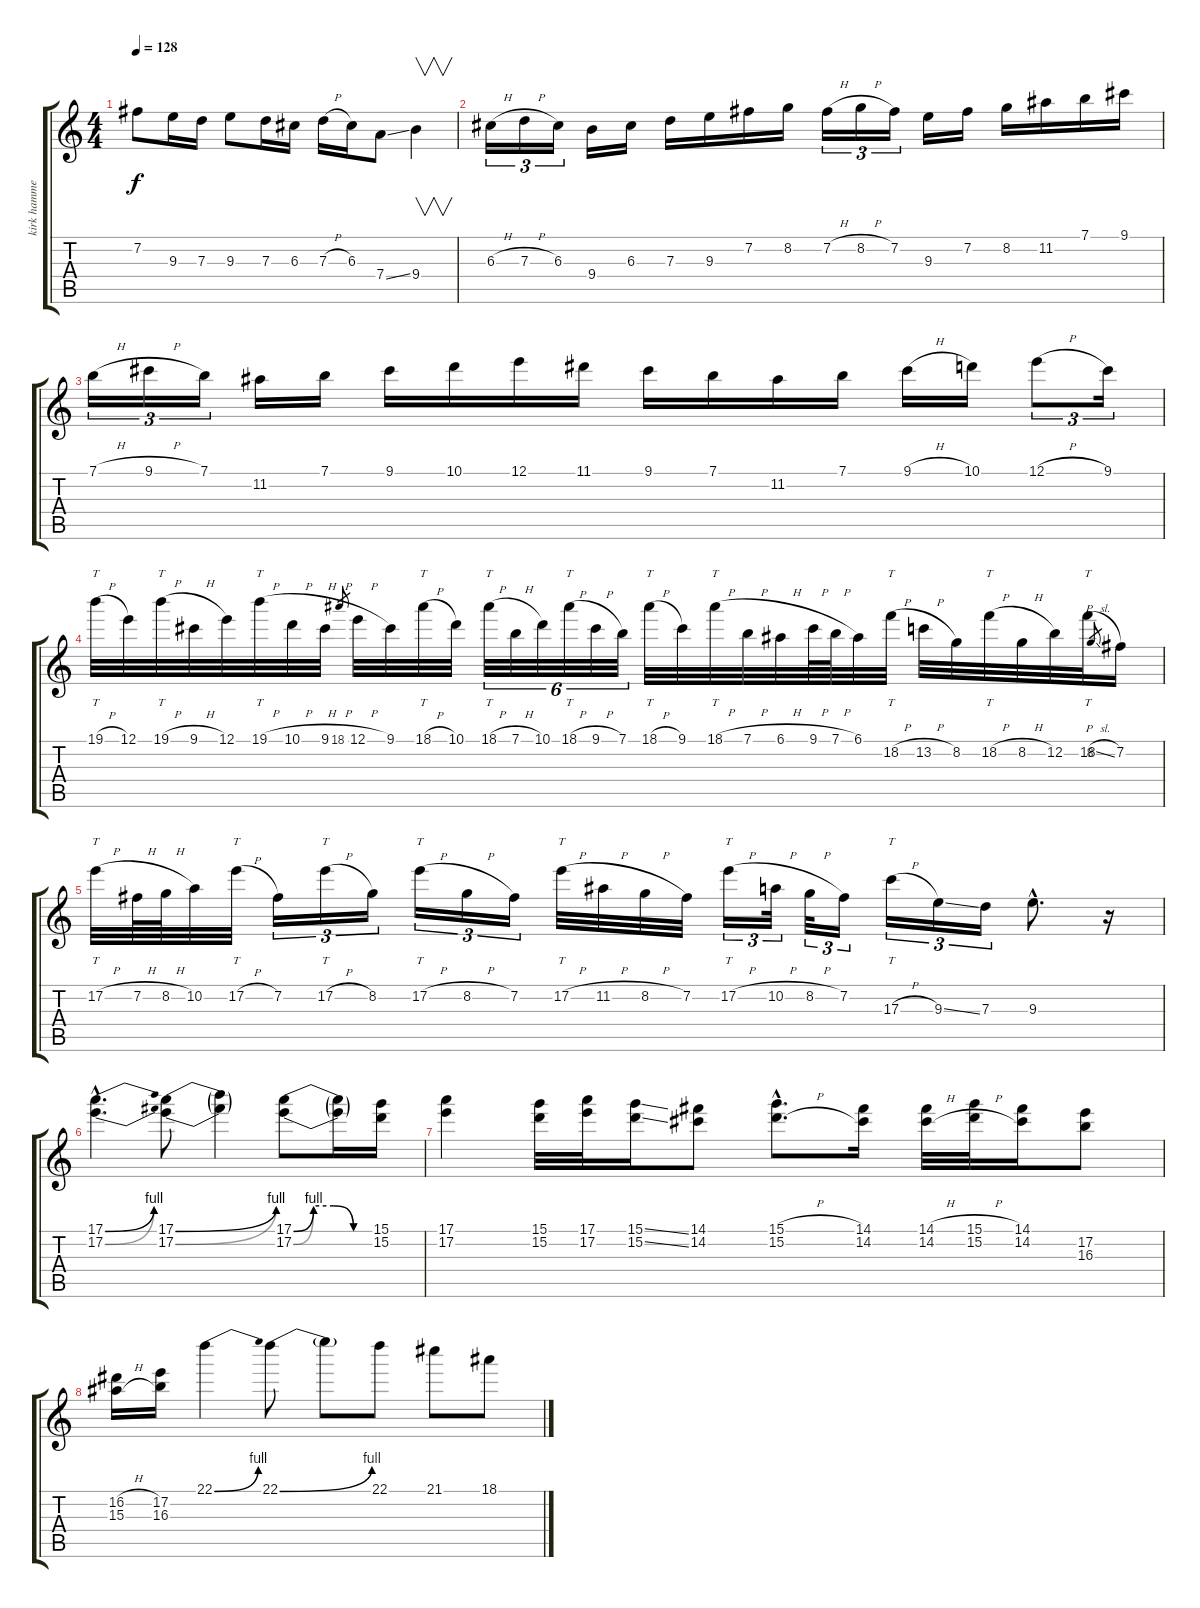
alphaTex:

\track ("kirk hammett" "kirk hamme") {instrument distortionguitar}
\staff {score tabs}
\tuning (E4 B3 G3 D3 A2 E2) {hide}
\ts (4 4)
\tempo 128
\clef g2
\ks c
7.2.8{dy f} 9.3.16 7.3.16 9.3.8 7.3.16 6.3.16 7.3{h}.16 6.3.16 7.4{ss}.8 9.4.4{v} |
6.3{h}.16{tu (3 2)} 7.3{h}.16{tu (3 2)} 6.3.16{tu (3 2)} 9.4.16 6.3.16 7.3.16 9.3.16 7.2.16 8.2.16 7.2{h}.16{tu (3 2)} 8.2{h}.16{tu (3 2)} 7.2.16{tu (3 2)} 9.3.16 7.2.16 8.2.16 11.2.16 7.1.16 9.1.16 |
7.1{h}.16{tu (3 2)} 9.1{h}.16{tu (3 2)} 7.1.16{tu (3 2)} 11.2.16 7.1.16 9.1.16 10.1.16 12.1.16 11.1.16 9.1.16 7.1.16 11.2.16 7.1.16 9.1{h}.16 10.1.16 12.1{h}.8{tu (3 2)} 9.1.16{tu (3 2)} |
19.1{h}.32{tt} 12.1.32 19.1{h}.32{tt} 9.1{h}.32 12.1.32 19.1{h}.32{tt} 10.1{h}.32 9.1{h}.32 18.1{h}.8{gr} 12.1{h}.32 9.1.32 18.1{h}.32{tt} 10.1.32 18.1{h}.32{tt tu (6 4)} 7.1{h}.32{tu (6 4)} 10.1.32{tu (6 4)} 18.1{h}.32{tt tu (6 4)} 9.1{h}.32{tu (6 4)} 7.1.32{tu (6 4)} 18.1{h}.32{tt} 9.1.32 18.1{h}.32{tt} 7.1{h}.32 6.1{h}.32 9.1{h}.64 7.1{h}.64 6.1.32 18.2{h}.32{tt} 13.2{h}.32 8.2.32 18.2{h}.32{tt} 8.2{h}.32 12.2.32 18.2{h}.32{tt} 8.2{sl}.8{gr} 7.2.16 |
17.2{h}.32{tt} 7.2{h}.64 8.2{h}.64 10.2.32 17.2{h}.32{tt} 7.2.16{tu (3 2)} 17.2{h}.16{tt tu (3 2)} 8.2.16{tu (3 2)} 17.2{h}.16{tt tu (3 2)} 8.2{h}.16{tu (3 2)} 7.2.16{tu (3 2)} 17.2{h}.32{tt} 11.2{h}.32 8.2{h}.32 7.2.32 17.2{h}.16{tt tu (3 2)} 10.2{h}.32{tu (3 2)} 8.2{h}.32{tu (3 2)} 7.2.16{tu (3 2)} 17.3{h}.16{tt tu (3 2)} 9.3{ss}.16{tu (3 2)} 7.3.16{tu (3 2)} 9.3{hac}.8{d} r.16 |
(17.1{be (bend 0 0 60 4) hac} 17.2{be (bend 0 0 60 4) hac}).4{d} (17.1{be (bend 0 0 60 4)} 17.2{be (bend 0 0 60 4)}).8 (17.1{t} 17.2{t}).4 (17.1{be (custom 0 0 15 4 30 4 45 0 60 0)} 17.2{be (custom 0 0 15 4 30 4 45 0 60 0)}).8 (17.1{t} 17.2{t}).16 (15.1 15.2).16 |
(17.1 17.2).4 (15.1 15.2).32 (17.1 17.2).32 (15.1{ss} 15.2{ss}).16 (14.1 14.2).8 (15.1{h hac} 15.2{h hac}).8{d} (14.1 14.2).16 (14.1{h} 14.2{h}).32 (15.1{h} 15.2{h}).32 (14.1 14.2).16 (17.2 16.3).8 |
(16.2{h} 15.3{h}).16 (17.2 16.3).16 22.1{be (bend 0 0 60 4)}.4 22.1{be (bend 0 0 60 4)}.8 22.1{t}.8 22.1.8 21.1.8 18.1.8
